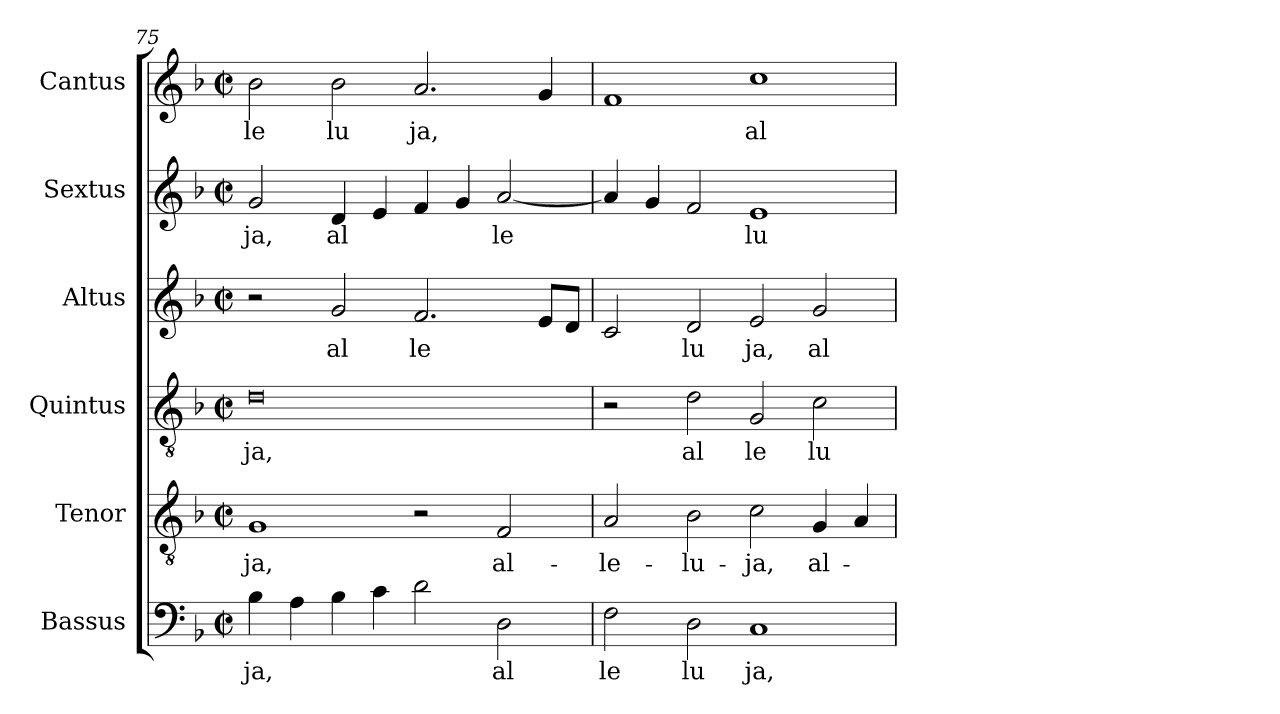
**kern	**text	**kern	**text	**kern	**text	**kern	**text	**kern	**text	**kern	**text
*part6	*part6	*part5	*part5	*part4	*part4	*part3	*part3	*part2	*part2	*part1	*part1
*staff6	*staff6	*staff5	*staff5	*staff4	*staff4	*staff3	*staff3	*staff2	*staff2	*staff1	*staff1
*I"Bassus	*	*I"Tenor	*	*I"Quintus	*	*I"Altus	*	*I"Sextus	*	*I"Cantus	*
*clefF4	*	*clefGv2	*	*clefGv2	*	*clefG2	*	*clefG2	*	*clefG2	*
*k[b-]	*	*k[b-]	*	*k[b-]	*	*k[b-]	*	*k[b-]	*	*k[b-]	*
*F:	*	*F:	*	*F:	*	*F:	*	*F:	*	*F:	*
*M2/2	*	*M2/2	*	*M2/2	*	*M2/2	*	*M2/2	*	*M2/2	*
*met(c|)	*	*met(c|)	*	*met(c|)	*	*met(c|)	*	*met(c|)	*	*met(c|)	*
=75	=75	=75	=75	=75	=75	=75	=75	=75	=75	=75	=75
!	!LO:LY:b:cj	!	!LO:LY:b:cj	!	!LO:LY:b:cj	!	!	!	!LO:LY:b:cj	!	!LO:LY:b:cj
4B-\	ja,	1G	-ja,	0d	-ja,	2r	.	2g/	ja,	2b-\	le
4A\	.	.	.	.	.	.	.	.	.	.	.
!	!	!	!	!	!	!	!LO:LY:b:cj	!	!LO:LY:b:cj	!	!LO:LY:b:cj
4B-\	.	.	.	.	.	2g/	al	4d/	al	2b-\	lu
4c\	.	.	.	.	.	.	.	4e/	.	.	.
!	!	!	!	!	!	!	!LO:LY:b:cj	!	!	!	!LO:LY:b:cj
2d\	.	2r	.	.	.	2.f/	le	4f/	.	2.a/	ja,
.	.	.	.	.	.	.	.	4g/	.	.	.
!	!LO:LY:b:cj	!	!LO:LY:b:cj	!	!	!	!	!	!LO:LY:b:cj	!	!
2D\	al	2F/	al-	.	.	.	.	[<2a/	le	.	.
.	.	.	.	.	.	8e/L	.	.	.	4g/	.
.	.	.	.	.	.	8d/J	.	.	.	.	.
=76	=76	=76	=76	=76	=76	=76	=76	=76	=76	=76	=76
!	!LO:LY:b:cj	!	!LO:LY:b:cj	!	!	!	!	!	!	!	!
2F\	le	2A/	-le-	2r	.	2c/	.	4a/]	.	1f	.
.	.	.	.	.	.	.	.	4g/	.	.	.
!	!LO:LY:b:cj	!	!LO:LY:b:cj	!	!LO:LY:b:cj	!	!LO:LY:b:cj	!	!	!	!
2D\	lu	2B-\	-lu-	2d\	al	2d/	lu	2f/	.	.	.
!	!LO:LY:b:cj	!	!LO:LY:b:cj	!	!LO:LY:b:cj	!	!LO:LY:b:cj	!	!LO:LY:b:cj	!	!LO:LY:b:cj
1C	ja,	2c\	-ja,	2G/	le	2e/	ja,	1e	lu	1cc	al
!	!	!	!LO:LY:b:cj	!	!LO:LY:b:cj	!	!LO:LY:b:cj	!	!	!	!
.	.	4G/	al-	2c\	lu	2g/	al	.	.	.	.
.	.	4A/	.	.	.	.	.	.	.	.	.
=	=	=	=	=	=	=	=	=	=	=	=
*-	*-	*-	*-	*-	*-	*-	*-	*-	*-	*-	*-
